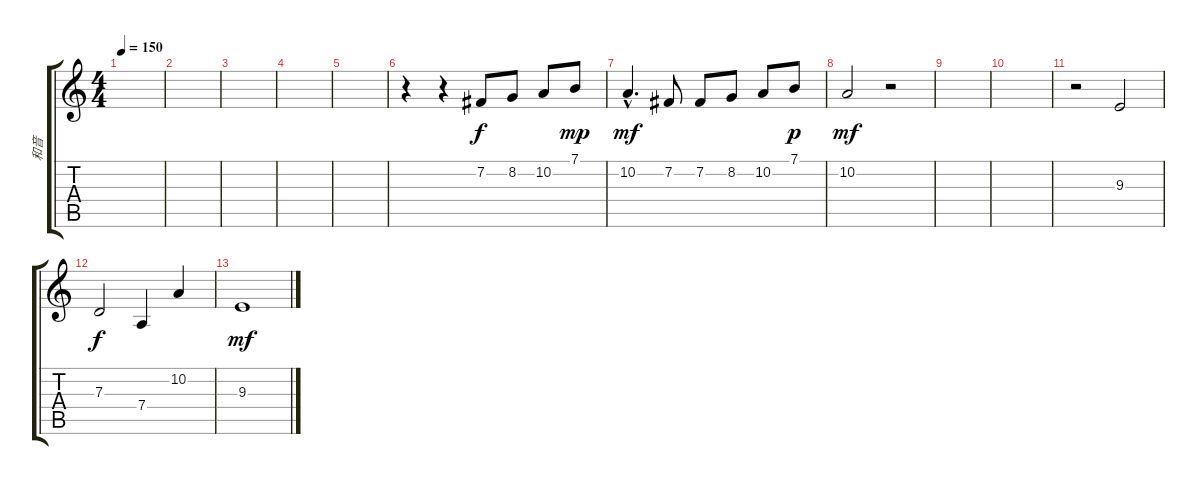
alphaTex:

\track ("和音" "和音") {instrument churchorgan}
\staff {score tabs}
\tuning (E4 B3 G3 D3 A2 E2) {hide}
\ts (4 4)
\tempo 150
\clef g2
\ks c
|
|
|
|
|
r.4 r.4 7.2.8 8.2.8 10.2.8 7.1.8{dy mp} |
10.2{hac}.4{d dy mf} 7.2.8 7.2.8 8.2.8 10.2.8 7.1.8{dy p} |
10.2.2{dy mf} r.2 |
|
|
r.2 9.3.2 |
7.3.2{dy f} 7.4.4 10.2.4 |
9.3.1{dy mf}
